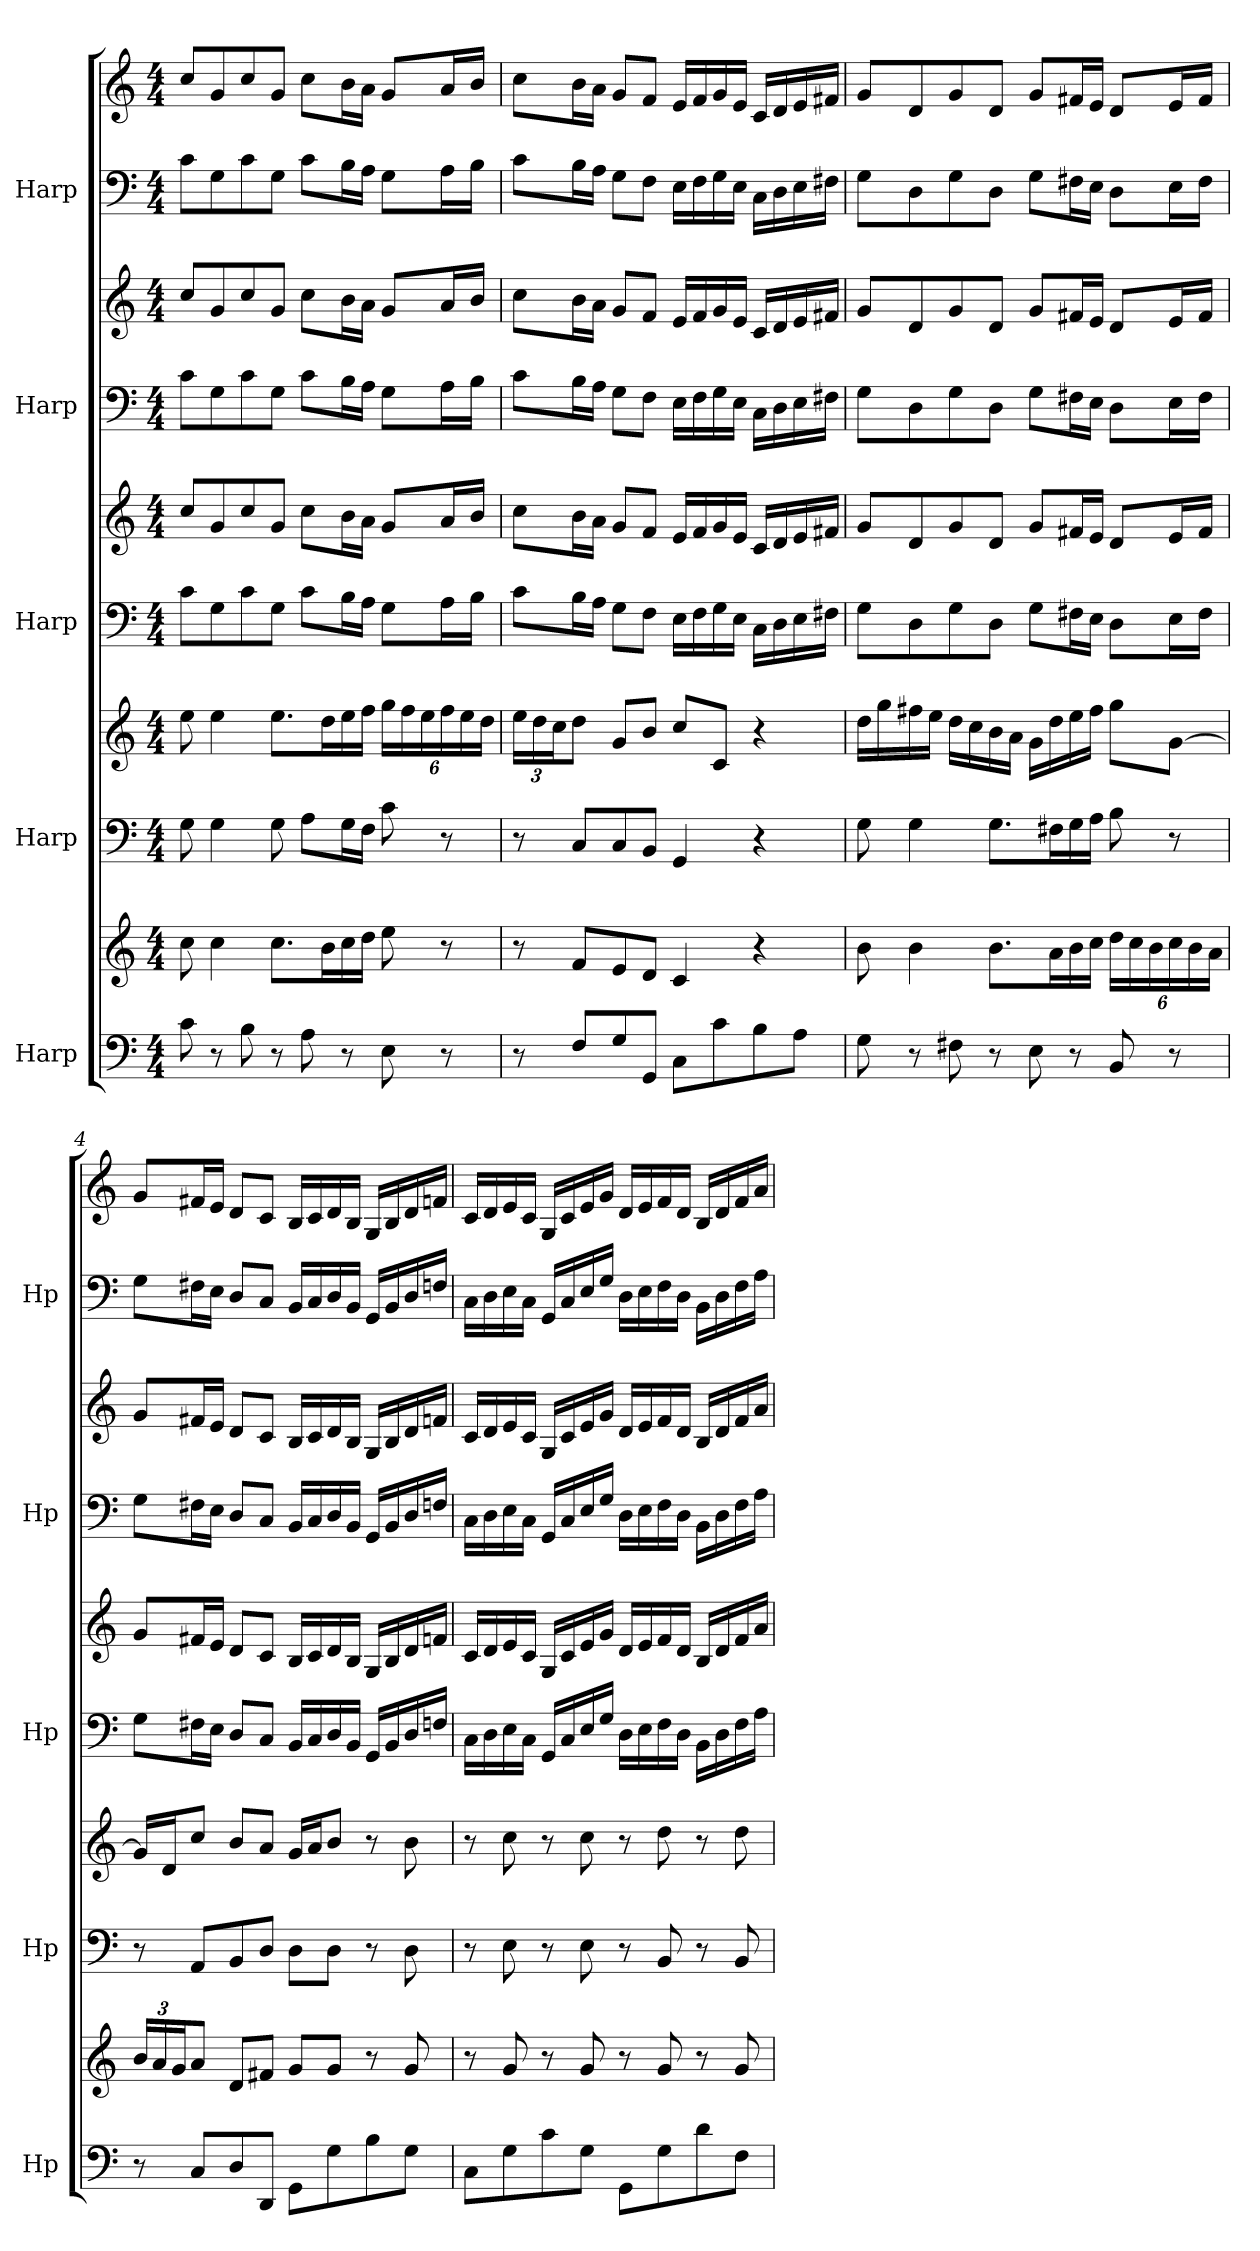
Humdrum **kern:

**kern	**kern	**kern	**kern	**kern	**kern	**kern	**kern	**kern	**kern
*part5	*part5	*part4	*part4	*part3	*part3	*part2	*part2	*part1	*part1
*staff10	*staff9	*staff8	*staff7	*staff6	*staff5	*staff4	*staff3	*staff2	*staff1
*I"Harp	*	*I"Harp	*	*I"Harp	*	*I"Harp	*	*I"Harp	*
*I'Hp	*	*I'Hp	*	*I'Hp	*	*I'Hp	*	*I'Hp	*
*clefF4	*clefG2	*clefF4	*clefG2	*clefF4	*clefG2	*clefF4	*clefG2	*clefF4	*clefG2
*k[]	*k[]	*k[]	*k[]	*k[]	*k[]	*k[]	*k[]	*k[]	*k[]
*M4/4	*M4/4	*M4/4	*M4/4	*M4/4	*M4/4	*M4/4	*M4/4	*M4/4	*M4/4
=1	=1	=1	=1	=1	=1	=1	=1	=1	=1
8c\	8cc\	8G\	8ee\	8c\L	8cc/L	8c\L	8cc/L	8c\L	8cc/L
8r	4cc\	4G\	4ee\	8G\	8g/	8G\	8g/	8G\	8g/
8B\	.	.	.	8c\	8cc/	8c\	8cc/	8c\	8cc/
8r	8.cc\L	8G\	8.ee\L	8G\J	8g/J	8G\J	8g/J	8G\J	8g/J
8A\	.	8A\L	.	8c\L	8cc\L	8c\L	8cc\L	8c\L	8cc\L
.	16b\L	.	16dd\L	.	.	.	.	.	.
8r	16cc\	16G\L	16ee\	16B\L	16b\L	16B\L	16b\L	16B\L	16b\L
.	16dd\JJ	16F\JJ	16ff\JJ	16A\JJ	16a\JJ	16A\JJ	16a\JJ	16A\JJ	16a\JJ
*	*	*	*Xbrackettup	*	*	*	*	*	*
8E\	8ee\	8c\	24gg\LL	8G\L	8g/L	8G\L	8g/L	8G\L	8g/L
.	.	.	24ff\	.	.	.	.	.	.
.	.	.	24ee\	.	.	.	.	.	.
8r	8r	8r	24ff\	16A\L	16a/L	16A\L	16a/L	16A\L	16a/L
.	.	.	24ee\	.	.	.	.	.	.
.	.	.	.	16B\JJ	16b/JJ	16B\JJ	16b/JJ	16B\JJ	16b/JJ
.	.	.	24dd\JJ	.	.	.	.	.	.
=2	=2	=2	=2	=2	=2	=2	=2	=2	=2
8r	8r	8r	24ee\LL	8c\L	8cc\L	8c\L	8cc\L	8c\L	8cc\L
.	.	.	24dd\	.	.	.	.	.	.
.	.	.	24cc\J	.	.	.	.	.	.
8F/L	8f/L	8C/L	8dd\J	16B\L	16b\L	16B\L	16b\L	16B\L	16b\L
.	.	.	.	16A\JJ	16a\JJ	16A\JJ	16a\JJ	16A\JJ	16a\JJ
8G/	8e/	8C/	8g/L	8G\L	8g/L	8G\L	8g/L	8G\L	8g/L
8GG/J	8d/J	8BB/J	8b/J	8F\J	8f/J	8F\J	8f/J	8F\J	8f/J
8C\L	4c/	4GG/	8cc/L	16E\LL	16e/LL	16E\LL	16e/LL	16E\LL	16e/LL
.	.	.	.	16F\	16f/	16F\	16f/	16F\	16f/
8c\	.	.	8c/J	16G\	16g/	16G\	16g/	16G\	16g/
.	.	.	.	16E\JJ	16e/JJ	16E\JJ	16e/JJ	16E\JJ	16e/JJ
8B\	4r	4r	4r	16C\LL	16c/LL	16C\LL	16c/LL	16C\LL	16c/LL
.	.	.	.	16D\	16d/	16D\	16d/	16D\	16d/
8A\J	.	.	.	16E\	16e/	16E\	16e/	16E\	16e/
.	.	.	.	16F#X\JJ	16f#X/JJ	16F#X\JJ	16f#X/JJ	16F#X\JJ	16f#X/JJ
!!LO:PB:g=z
=3	=3	=3	=3	=3	=3	=3	=3	=3	=3
8G\	8b\	8G\	16dd\LL	8G\L	8g/L	8G\L	8g/L	8G\L	8g/L
.	.	.	16gg\	.	.	.	.	.	.
8r	4b\	4G\	16ff#X\	8D\	8d/	8D\	8d/	8D\	8d/
.	.	.	16ee\JJ	.	.	.	.	.	.
8F#X\	.	.	16dd\LL	8G\	8g/	8G\	8g/	8G\	8g/
.	.	.	16cc\	.	.	.	.	.	.
8r	8.b\L	8.G\L	16b\	8D\J	8d/J	8D\J	8d/J	8D\J	8d/J
.	.	.	16a\JJ	.	.	.	.	.	.
8E\	.	.	16g\LL	8G\L	8g/L	8G\L	8g/L	8G\L	8g/L
.	16a\L	16F#X\L	16dd\	.	.	.	.	.	.
8r	16b\	16G\	16ee\	16F#X\L	16f#X/L	16F#X\L	16f#X/L	16F#X\L	16f#X/L
.	16cc\JJ	16A\JJ	16ff#\JJ	16E\JJ	16e/JJ	16E\JJ	16e/JJ	16E\JJ	16e/JJ
*	*Xbrackettup	*	*	*	*	*	*	*	*
8BB/	24dd\LL	8B\	8gg\L	8D\L	8d/L	8D\L	8d/L	8D\L	8d/L
.	24cc\	.	.	.	.	.	.	.	.
.	24b\	.	.	.	.	.	.	.	.
8r	24cc\	8r	[8g\J	16E\L	16e/L	16E\L	16e/L	16E\L	16e/L
.	24b\	.	.	.	.	.	.	.	.
.	.	.	.	16F#\JJ	16f#/JJ	16F#\JJ	16f#/JJ	16F#\JJ	16f#/JJ
.	24a\JJ	.	.	.	.	.	.	.	.
=4	=4	=4	=4	=4	=4	=4	=4	=4	=4
8r	24b/LL	8r	16g/LL]	8G\L	8g/L	8G\L	8g/L	8G\L	8g/L
.	24a/	.	.	.	.	.	.	.	.
.	.	.	16d/J	.	.	.	.	.	.
.	24g/J	.	.	.	.	.	.	.	.
8C/L	8a/J	8AA/L	8cc/J	16F#X\L	16f#X/L	16F#X\L	16f#X/L	16F#X\L	16f#X/L
.	.	.	.	16E\JJ	16e/JJ	16E\JJ	16e/JJ	16E\JJ	16e/JJ
8D/	8d/L	8BB/	8b/L	8D/L	8d/L	8D/L	8d/L	8D/L	8d/L
8DD/J	8f#X/J	8D/J	8a/J	8C/J	8c/J	8C/J	8c/J	8C/J	8c/J
8GG\L	8g/L	8D\L	16g/LL	16BB/LL	16B/LL	16BB/LL	16B/LL	16BB/LL	16B/LL
.	.	.	16a/J	16C/	16c/	16C/	16c/	16C/	16c/
8G\	8g/J	8D\J	8b/J	16D/	16d/	16D/	16d/	16D/	16d/
.	.	.	.	16BB/JJ	16B/JJ	16BB/JJ	16B/JJ	16BB/JJ	16B/JJ
8B\	8r	8r	8r	16GG/LL	16G/LL	16GG/LL	16G/LL	16GG/LL	16G/LL
.	.	.	.	16BB/	16B/	16BB/	16B/	16BB/	16B/
8G\J	8g/	8D\	8b\	16D/	16d/	16D/	16d/	16D/	16d/
.	.	.	.	16Fn/JJ	16fn/JJ	16Fn/JJ	16fn/JJ	16Fn/JJ	16fn/JJ
!!LO:PB:g=z
=5	=5	=5	=5	=5	=5	=5	=5	=5	=5
8C\L	8r	8r	8r	16C\LL	16c/LL	16C\LL	16c/LL	16C\LL	16c/LL
.	.	.	.	16D\	16d/	16D\	16d/	16D\	16d/
8G\	8g/	8E\	8cc\	16E\	16e/	16E\	16e/	16E\	16e/
.	.	.	.	16C\JJ	16c/JJ	16C\JJ	16c/JJ	16C\JJ	16c/JJ
8c\	8r	8r	8r	16GG/LL	16G/LL	16GG/LL	16G/LL	16GG/LL	16G/LL
.	.	.	.	16C/	16c/	16C/	16c/	16C/	16c/
8G\J	8g/	8E\	8cc\	16E/	16e/	16E/	16e/	16E/	16e/
.	.	.	.	16G/JJ	16g/JJ	16G/JJ	16g/JJ	16G/JJ	16g/JJ
8GG\L	8r	8r	8r	16D\LL	16d/LL	16D\LL	16d/LL	16D\LL	16d/LL
.	.	.	.	16E\	16e/	16E\	16e/	16E\	16e/
8G\	8g/	8BB/	8dd\	16F\	16f/	16F\	16f/	16F\	16f/
.	.	.	.	16D\JJ	16d/JJ	16D\JJ	16d/JJ	16D\JJ	16d/JJ
8d\	8r	8r	8r	16BB\LL	16B/LL	16BB\LL	16B/LL	16BB\LL	16B/LL
.	.	.	.	16D\	16d/	16D\	16d/	16D\	16d/
8F\J	8g/	8BB/	8dd\	16F\	16f/	16F\	16f/	16F\	16f/
.	.	.	.	16A\JJ	16a/JJ	16A\JJ	16a/JJ	16A\JJ	16a/JJ
=	=	=	=	=	=	=	=	=	=
*-	*-	*-	*-	*-	*-	*-	*-	*-	*-
